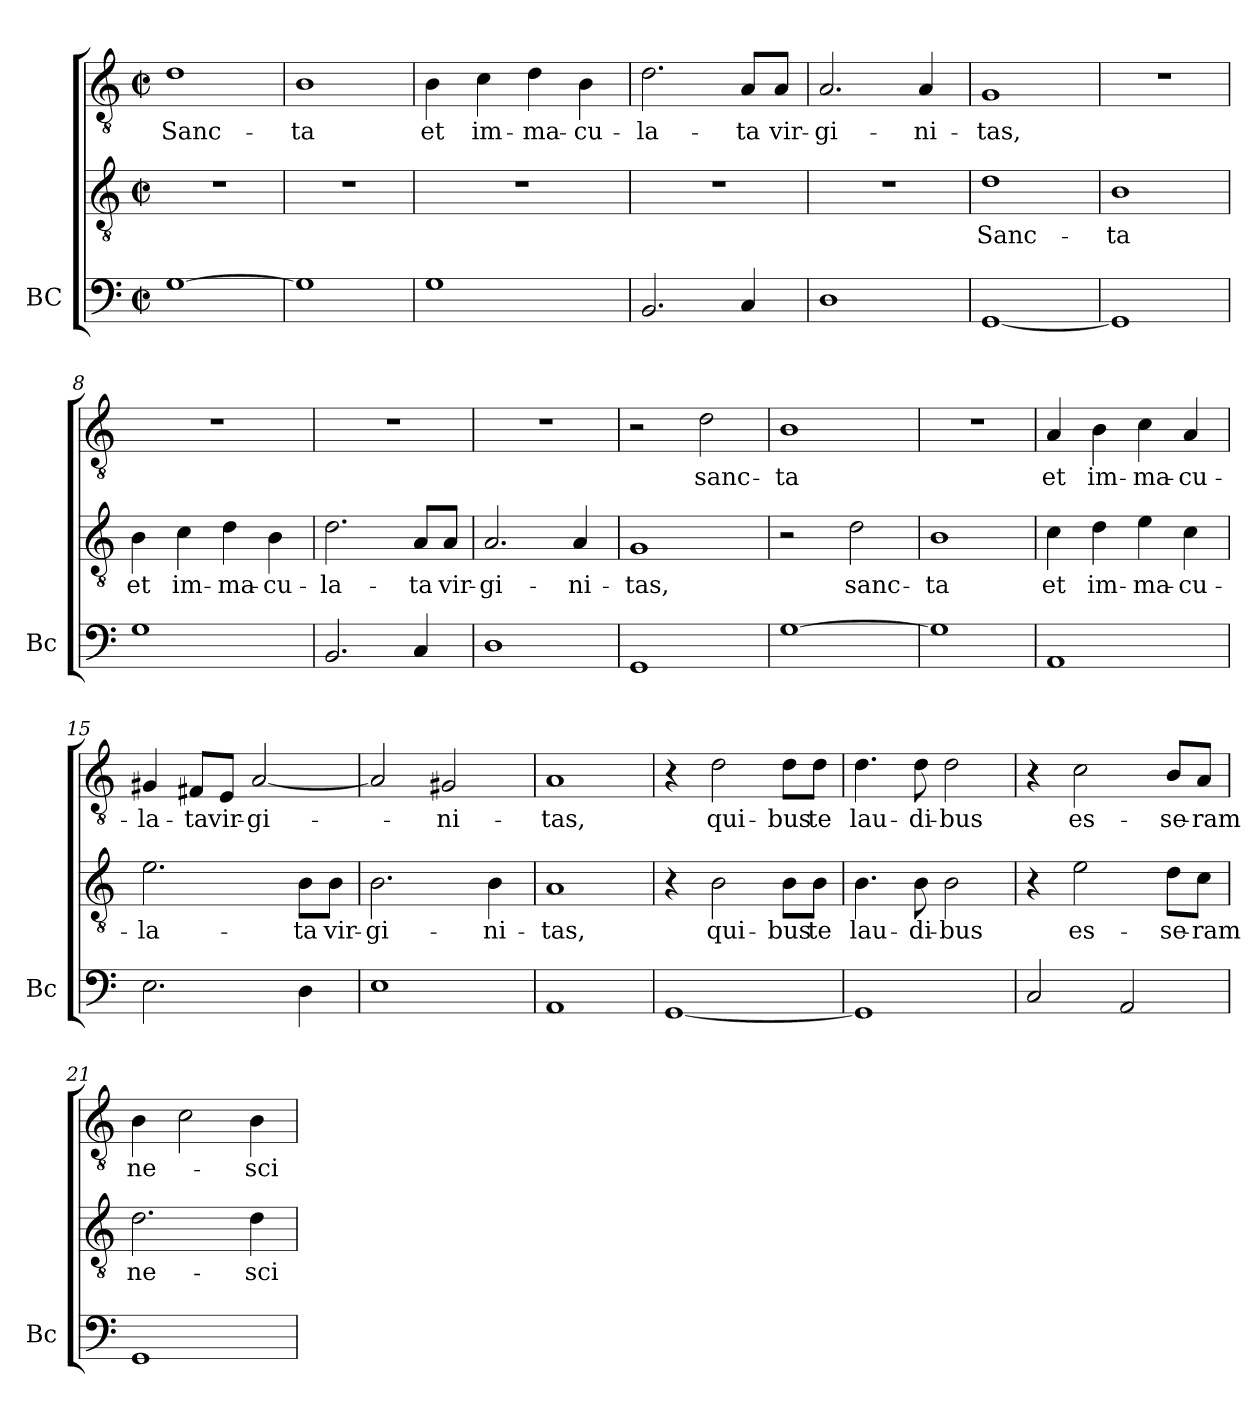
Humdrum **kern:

**kern	**kern	**text	**kern	**text
*part3	*part2	*part2	*part1	*part1
*staff3	*staff2	*staff2	*staff1	*staff1
*I"BC	*	*	*	*
*I'Bc	*	*	*	*
*clefF4	*clefGv2	*	*clefGv2	*
*k[]	*k[]	*	*k[]	*
*C:	*C:	*	*C:	*
*M2/2	*M2/2	*	*M2/2	*
*met(c|)	*met(c|)	*	*met(c|)	*
=1	=1	=1	=1	=1
!	!	!	!	!LO:LY:b
[1G	1r	.	1d	Sanc-
=2	=2	=2	=2	=2
!	!	!	!	!LO:LY:b
1G]	1r	.	1B	-ta
=3	=3	=3	=3	=3
!	!	!	!	!LO:LY:b
1G	1r	.	4B\	et
!	!	!	!	!LO:LY:b
.	.	.	4c\	im-
!	!	!	!	!LO:LY:b
.	.	.	4d\	-ma-
!	!	!	!	!LO:LY:b
.	.	.	4B\	-cu-
=4	=4	=4	=4	=4
!	!	!	!	!LO:LY:b
2.BB/	1r	.	2.d\	-la-
!	!	!	!	!LO:LY:b
4C/	.	.	8A/L	-ta
!	!	!	!	!LO:LY:b
.	.	.	8A/J	vir-
=5	=5	=5	=5	=5
!	!	!	!	!LO:LY:b
1D	1r	.	2.A/	-gi-
!	!	!	!	!LO:LY:b
.	.	.	4A/	-ni-
=6	=6	=6	=6	=6
!	!	!LO:LY:b	!	!LO:LY:b
[1GG	1d	Sanc-	1G	-tas,
=7	=7	=7	=7	=7
!	!	!LO:LY:b	!	!
1GG]	1B	-ta	1r	.
!!LO:LB:g=z
=8	=8	=8	=8	=8
!	!	!LO:LY:b	!	!
1G	4B\	et	1r	.
!	!	!LO:LY:b	!	!
.	4c\	im-	.	.
!	!	!LO:LY:b	!	!
.	4d\	-ma-	.	.
!	!	!LO:LY:b	!	!
.	4B\	-cu-	.	.
=9	=9	=9	=9	=9
!	!	!LO:LY:b	!	!
2.BB/	2.d\	-la-	1r	.
!	!	!LO:LY:b	!	!
4C/	8A/L	-ta	.	.
!	!	!LO:LY:b	!	!
.	8A/J	vir-	.	.
=10	=10	=10	=10	=10
!	!	!LO:LY:b	!	!
1D	2.A/	-gi-	1r	.
!	!	!LO:LY:b	!	!
.	4A/	-ni-	.	.
=11	=11	=11	=11	=11
!	!	!LO:LY:b	!	!
1GG	1G	-tas,	2r	.
!	!	!	!	!LO:LY:b
.	.	.	2d\	sanc-
=12	=12	=12	=12	=12
!	!	!	!	!LO:LY:b
[1G	2r	.	1B	-ta
!	!	!LO:LY:b	!	!
.	2d\	sanc-	.	.
=13	=13	=13	=13	=13
!	!	!LO:LY:b	!	!
1G]	1B	-ta	1r	.
=14	=14	=14	=14	=14
!	!	!LO:LY:b	!	!LO:LY:b
1AA	4c\	et	4A/	et
!	!	!LO:LY:b	!	!LO:LY:b
.	4d\	im-	4B\	im-
!	!	!LO:LY:b	!	!LO:LY:b
.	4e\	-ma-	4c\	-ma-
!	!	!LO:LY:b	!	!LO:LY:b
.	4c\	-cu-	4A/	-cu-
!!LO:LB:g=z
=15	=15	=15	=15	=15
!	!	!LO:LY:b	!	!LO:LY:b
2.E\	2.e\	-la-	4G#X/	-la-
!	!	!	!	!LO:LY:b
.	.	.	8F#X/L	-ta
!	!	!	!	!LO:LY:b
.	.	.	8E/J	vir-
!	!	!	!	!LO:LY:b
.	.	.	[2A/	-gi-
!	!	!LO:LY:b	!	!
4D\	8B\L	-ta	.	.
!	!	!LO:LY:b	!	!
.	8B\J	vir-	.	.
=16	=16	=16	=16	=16
!	!	!LO:LY:b	!	!
1E	2.B\	-gi-	2A/]	.
!	!	!	!	!LO:LY:b
.	.	.	2G#X/	-ni-
!	!	!LO:LY:b	!	!
.	4B\	-ni-	.	.
=17	=17	=17	=17	=17
!	!	!LO:LY:b	!	!LO:LY:b
1AA	1A	-tas,	1A	-tas,
=18	=18	=18	=18	=18
[1GG	4r	.	4r	.
!	!	!LO:LY:b	!	!LO:LY:b
.	2B\	qui-	2d\	qui-
!	!	!LO:LY:b	!	!LO:LY:b
.	8B\L	-bus	8d\L	-bus
!	!	!LO:LY:b	!	!LO:LY:b
.	8B\J	te	8d\J	te
=19	=19	=19	=19	=19
!	!	!LO:LY:b	!	!LO:LY:b
1GG]	4.B\	lau-	4.d\	lau-
!	!	!LO:LY:b	!	!LO:LY:b
.	8B\	-di-	8d\	-di-
!	!	!LO:LY:b	!	!LO:LY:b
.	2B\	-bus	2d\	-bus
=20	=20	=20	=20	=20
2C/	4r	.	4r	.
!	!	!LO:LY:b	!	!LO:LY:b
.	2e\	es-	2c\	es-
2AA/	.	.	.	.
!	!	!LO:LY:b	!	!LO:LY:b
.	8d\L	-se-	8B/L	-se-
!	!	!LO:LY:b	!	!LO:LY:b
.	8c\J	-ram	8A/J	-ram
!!LO:LB:g=z
=21	=21	=21	=21	=21
!	!	!LO:LY:b	!	!LO:LY:b
1GG	2.d\	ne-	4B\	ne-
.	.	.	2c\	.
!	!	!LO:LY:b	!	!LO:LY:b
.	4d\	-sci-	4B\	-sci-
=	=	=	=	=
*-	*-	*-	*-	*-
